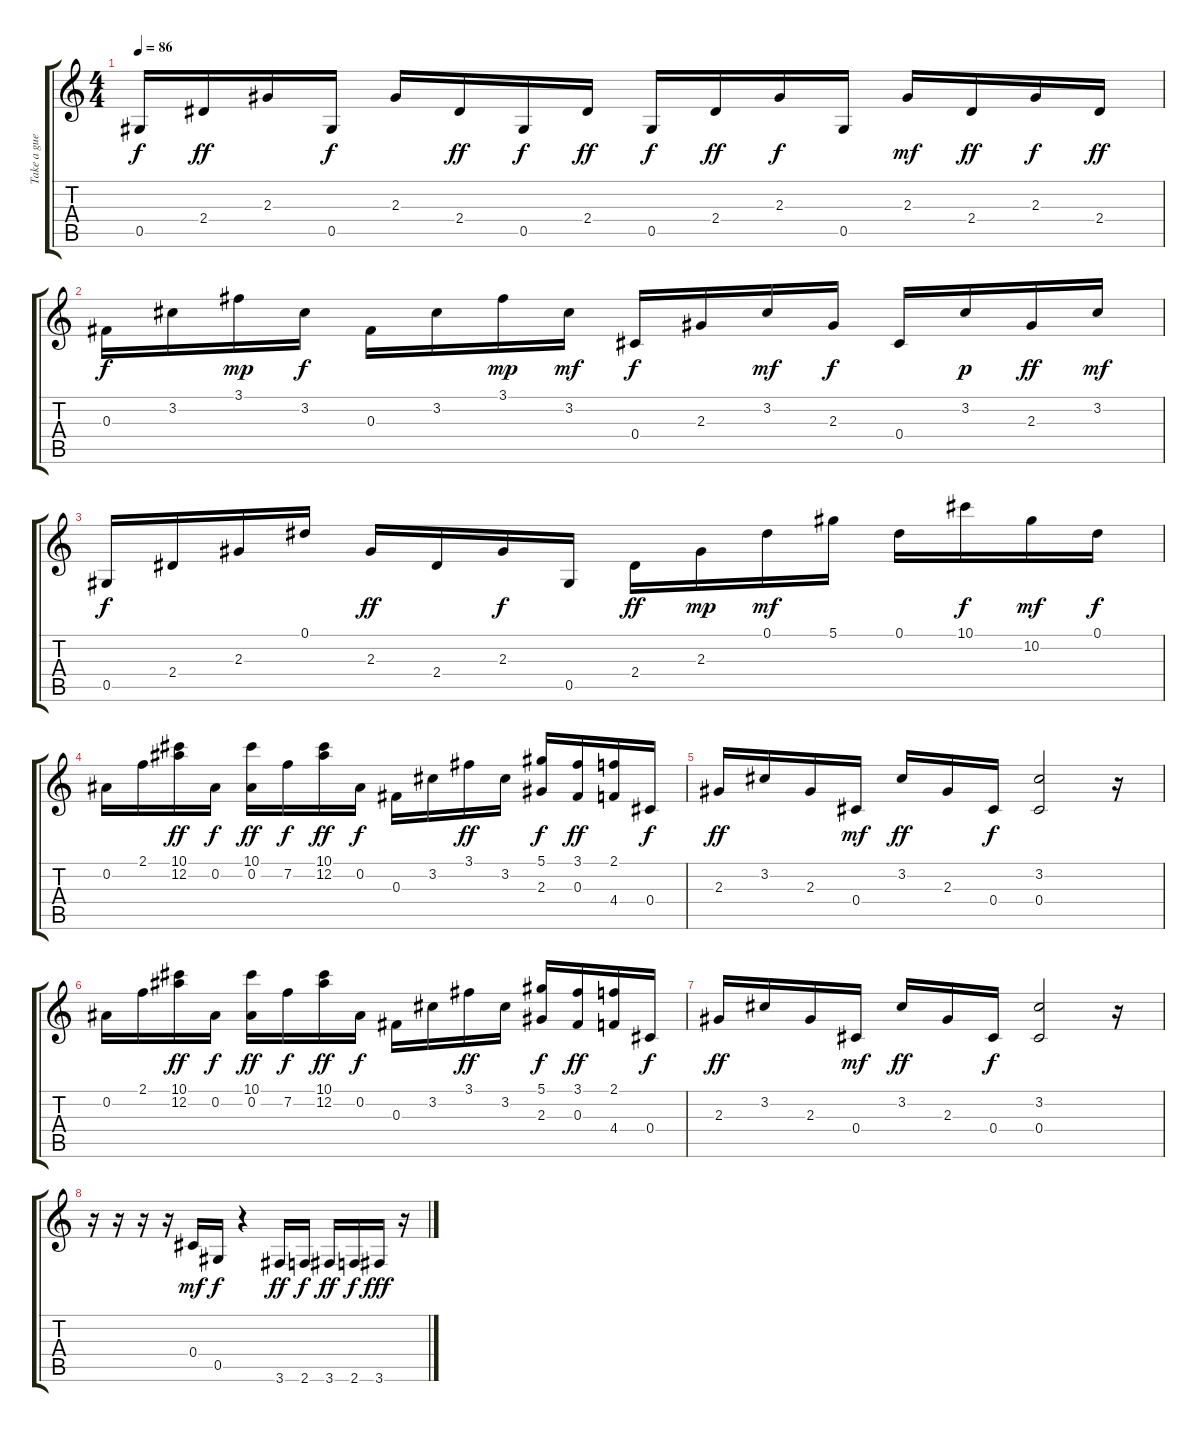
\track ("Take a guess" "Take a gue") {instrument distortionguitar}
\staff {score tabs}
\tuning (Eb4 Bb3 Gb3 Db3 Ab2 Eb2) {hide}
\ts (4 4)
\tempo 86
\clef g2
\ks c
0.5.16{dy f} 2.4.16{dy ff} 2.3.16 0.5.16{dy f} 2.3.16 2.4.16{dy ff} 0.5.16{dy f} 2.4.16{dy ff} 0.5.16{dy f} 2.4.16{dy ff} 2.3.16{dy f} 0.5.16 2.3.16{dy mf} 2.4.16{dy ff} 2.3.16{dy f} 2.4.16{dy ff} |
0.3.16{dy f} 3.2.16 3.1.16{dy mp} 3.2.16{dy f} 0.3.16 3.2.16 3.1.16{dy mp} 3.2.16{dy mf} 0.4.16{dy f} 2.3.16 3.2.16{dy mf} 2.3.16{dy f} 0.4.16 3.2.16{dy p} 2.3.16{dy ff} 3.2.16{dy mf} |
0.5.16{dy f} 2.4.16 2.3.16 0.1.16 2.3.16{dy ff} 2.4.16 2.3.16{dy f} 0.5.16 2.4.16{dy ff} 2.3.16{dy mp} 0.1.16{dy mf} 5.1.16 0.1.16 10.1.16{dy f} 10.2.16{dy mf} 0.1.16{dy f} |
0.2.16 2.1.16 (10.1 12.2).16{dy ff} 0.2.16{dy f} (10.1 0.2).16{dy ff} 7.2.16{dy f} (10.1 12.2).16{dy ff} 0.2.16{dy f} 0.3.16 3.2.16 3.1.16{dy ff} 3.2.16 (5.1 2.3).16{dy f} (3.1 0.3).16{dy ff} (2.1 4.4).16 0.4.16{dy f} |
2.3.16{dy ff} 3.2.16 2.3.16 0.4.16{dy mf} 3.2.16{dy ff} 2.3.16 0.4.16{dy f} (3.2 0.4).2 r.16 |
0.2.16 2.1.16 (10.1 12.2).16{dy ff} 0.2.16{dy f} (10.1 0.2).16{dy ff} 7.2.16{dy f} (10.1 12.2).16{dy ff} 0.2.16{dy f} 0.3.16 3.2.16 3.1.16{dy ff} 3.2.16 (5.1 2.3).16{dy f} (3.1 0.3).16{dy ff} (2.1 4.4).16 0.4.16{dy f} |
2.3.16{dy ff} 3.2.16 2.3.16 0.4.16{dy mf} 3.2.16{dy ff} 2.3.16 0.4.16{dy f} (3.2 0.4).2 r.16 |
r.16 r.16 r.16 r.16 0.4.16{dy mf} 0.5.16{dy f} r.4 3.6.16{dy ff} 2.6.16{dy f} 3.6.16{dy ff} 2.6.16{dy f} 3.6.16{dy fff} r.16
